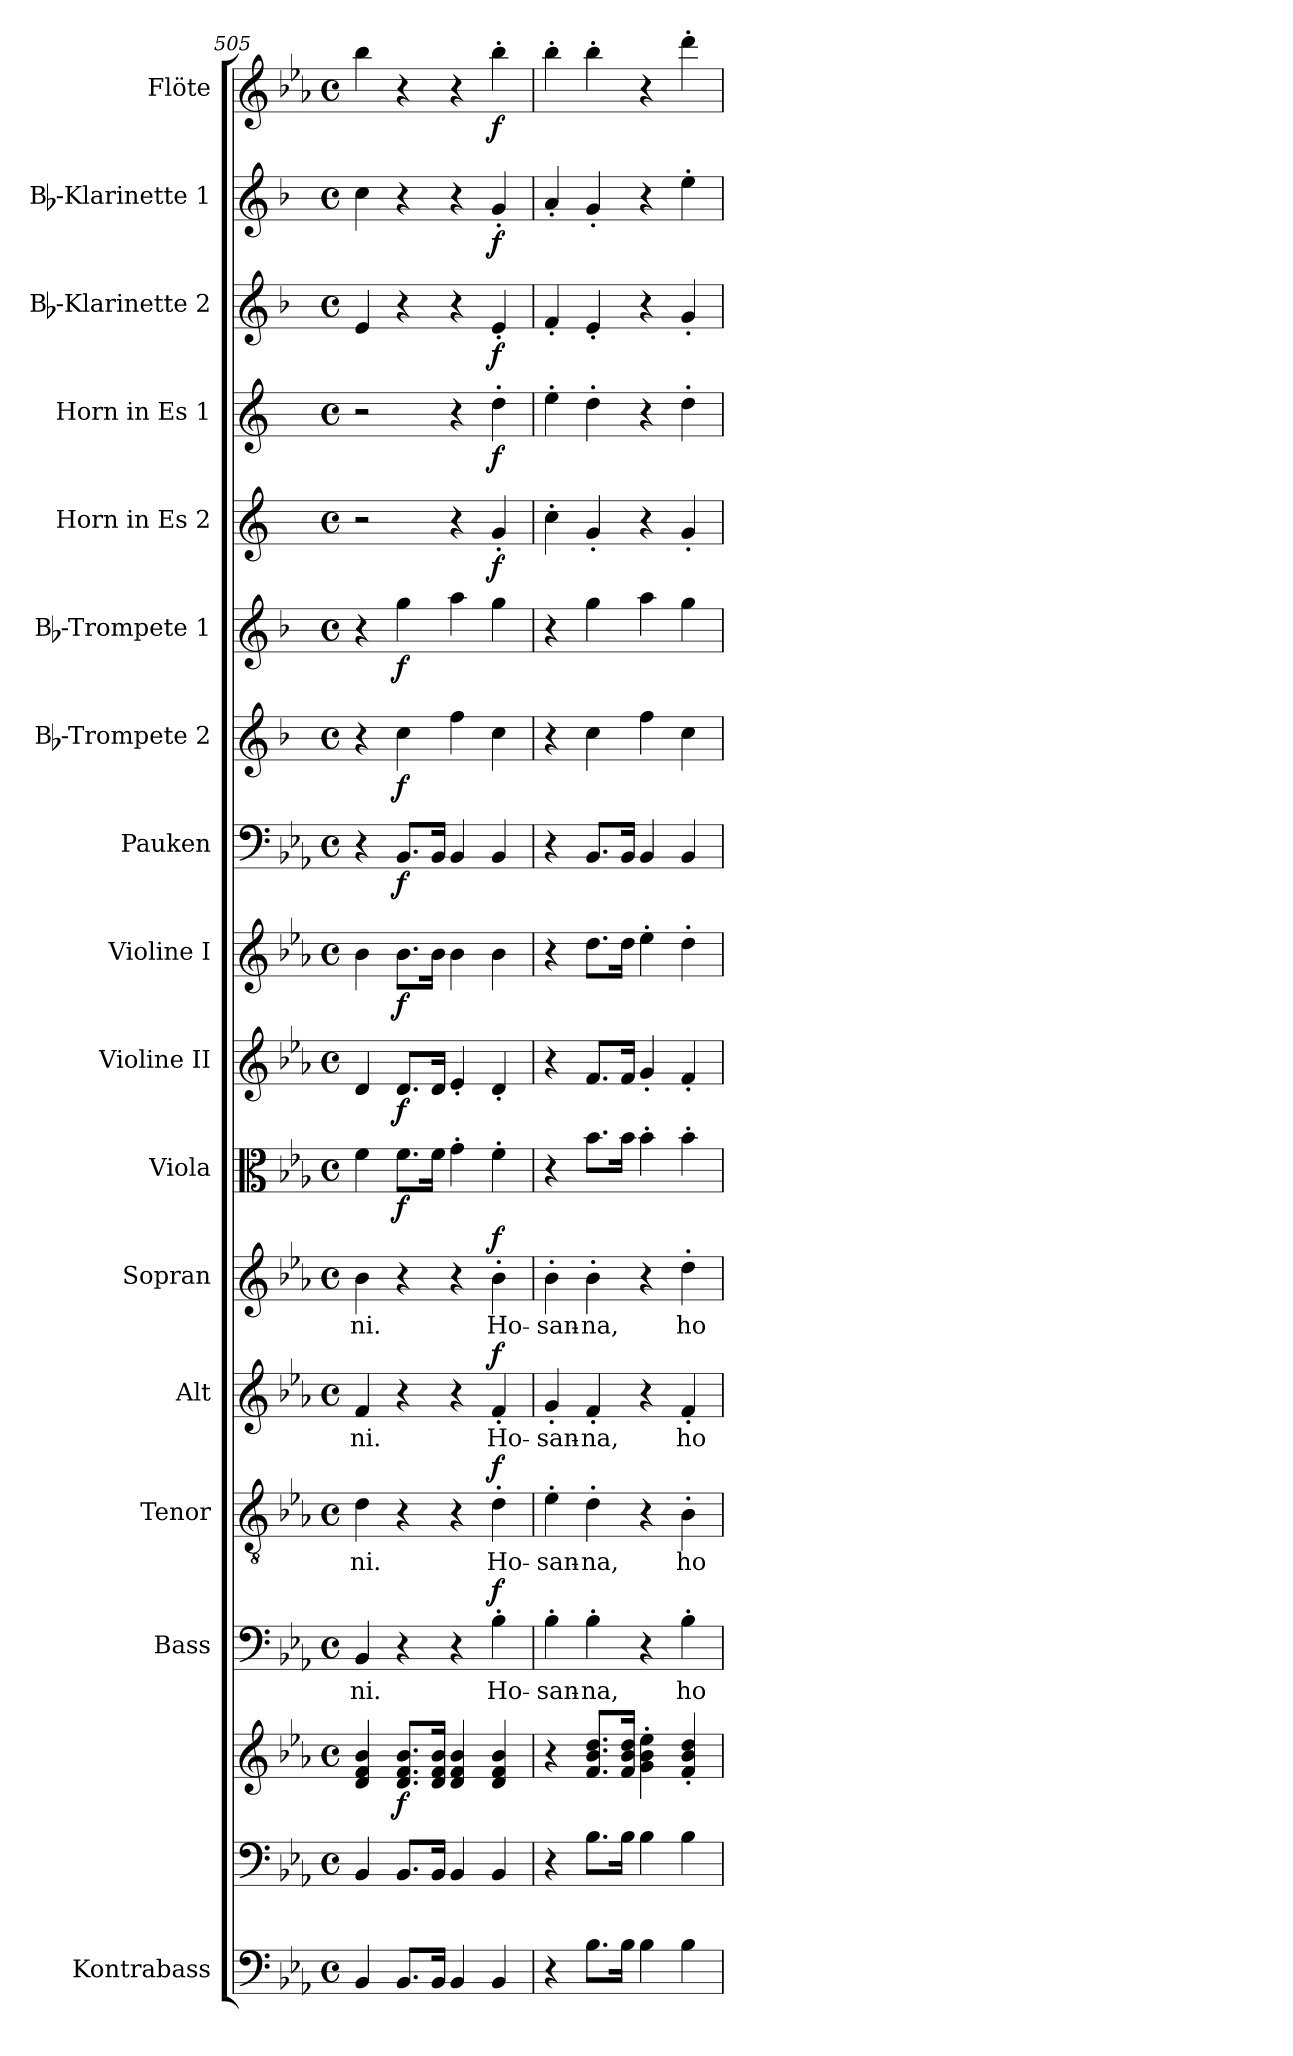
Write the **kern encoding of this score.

**kern	**kern	**kern	**dynam	**kern	**text	**dynam	**kern	**text	**dynam	**kern	**text	**dynam	**kern	**text	**dynam	**kern	**dynam	**kern	**dynam	**kern	**dynam	**kern	**dynam	**kern	**dynam	**kern	**dynam	**kern	**dynam	**kern	**dynam	**kern	**dynam	**kern	**dynam	**kern	**dynam
*part17	*part16	*part16	*part16	*part15	*part15	*part15	*part14	*part14	*part14	*part13	*part13	*part13	*part12	*part12	*part12	*part11	*part11	*part10	*part10	*part9	*part9	*part8	*part8	*part7	*part7	*part6	*part6	*part5	*part5	*part4	*part4	*part3	*part3	*part2	*part2	*part1	*part1
*staff18	*staff17	*staff16	*staff16/17	*staff15	*staff15	*staff15	*staff14	*staff14	*staff14	*staff13	*staff13	*staff13	*staff12	*staff12	*staff12	*staff11	*staff11	*staff10	*staff10	*staff9	*staff9	*staff8	*staff8	*staff7	*staff7	*staff6	*staff6	*staff5	*staff5	*staff4	*staff4	*staff3	*staff3	*staff2	*staff2	*staff1	*staff1
*I"Kontrabass	*	*	*	*I"Bass	*	*	*I"Tenor	*	*	*I"Alt	*	*	*I"Sopran	*	*	*I"Viola	*	*I"Violine II	*	*I"Violine I	*	*I"Pauken	*	*I"Bb-Trompete 2	*	*I"Bb-Trompete 1	*	*I"Horn in Es 2	*	*I"Horn in Es 1	*	*I"Bb-Klarinette 2	*	*I"Bb-Klarinette 1	*	*I"Flöte	*
*I'Kb.	*	*	*	*I'B.	*	*	*I'T.	*	*	*I'A.	*	*	*I'S.	*	*	*I'Vla.	*	*I'Vl. II	*	*I'Vl. I	*	*I'Pk.	*	*I'Bb Trp. 2	*	*I'Bb Trp. 1	*	*	*	*	*	*I'Bb Kl. 2	*	*I'Bb Kl. 1	*	*I'Fl.	*
*clefF4	*clefF4	*clefG2	*	*clefF4	*	*	*clefGv2	*	*	*clefG2	*	*	*clefG2	*	*	*clefC3	*	*clefG2	*	*clefG2	*	*clefF4	*	*clefG2	*	*clefG2	*	*clefG2	*	*clefG2	*	*clefG2	*	*clefG2	*	*clefG2	*
*ITrd7c12	*	*	*	*	*	*	*	*	*	*	*	*	*	*	*	*	*	*	*	*	*	*	*	*ITrd1c2	*	*ITrd1c2	*	*ITrd5c9	*	*ITrd5c9	*	*ITrd1c2	*	*ITrd1c2	*	*	*
*k[b-e-a-]	*k[b-e-a-]	*k[b-e-a-]	*	*k[b-e-a-]	*	*	*k[b-e-a-]	*	*	*k[b-e-a-]	*	*	*k[b-e-a-]	*	*	*k[b-e-a-]	*	*k[b-e-a-]	*	*k[b-e-a-]	*	*k[b-e-a-]	*	*k[b-e-a-]	*	*k[b-e-a-]	*	*k[b-e-a-]	*	*k[b-e-a-]	*	*k[b-e-a-]	*	*k[b-e-a-]	*	*k[b-e-a-]	*
*E-:	*E-:	*E-:	*	*E-:	*	*	*E-:	*	*	*E-:	*	*	*E-:	*	*	*E-:	*	*E-:	*	*E-:	*	*E-:	*	*E-:	*	*E-:	*	*E-:	*	*E-:	*	*E-:	*	*E-:	*	*E-:	*
*M4/4	*M4/4	*M4/4	*	*M4/4	*	*	*M4/4	*	*	*M4/4	*	*	*M4/4	*	*	*M4/4	*	*M4/4	*	*M4/4	*	*M4/4	*	*M4/4	*	*M4/4	*	*M4/4	*	*M4/4	*	*M4/4	*	*M4/4	*	*M4/4	*
*met(c)	*met(c)	*met(c)	*	*met(c)	*	*	*met(c)	*	*	*met(c)	*	*	*met(c)	*	*	*met(c)	*	*met(c)	*	*met(c)	*	*met(c)	*	*met(c)	*	*met(c)	*	*met(c)	*	*met(c)	*	*met(c)	*	*met(c)	*	*met(c)	*
=505	=505	=505	=505	=505	=505	=505	=505	=505	=505	=505	=505	=505	=505	=505	=505	=505	=505	=505	=505	=505	=505	=505	=505	=505	=505	=505	=505	=505	=505	=505	=505	=505	=505	=505	=505	=505	=505
!	!	!	!	!	!LO:LY:b	!	!	!LO:LY:b	!	!	!LO:LY:b	!	!	!LO:LY:b	!	!	!	!	!	!	!	!	!	!	!	!	!	!	!	!	!	!	!	!	!	!	!
4BBB-/	4BB-/	4d/ 4f/ 4b-/	.	4BB-/	-ni.	.	4d\	-ni.	.	4f/	-ni.	.	4b-\	-ni.	.	4f\	.	4d/	.	4b-\	.	4r	.	4r	.	4r	.	2r	.	2r	.	4d/	.	4b-\	.	4bb-\	.
!	!	!	!LO:DY:b	!	!	!	!	!	!	!	!	!	!	!	!	!	!LO:DY:b	!	!LO:DY:b	!	!LO:DY:b	!	!LO:DY:b	!	!LO:DY:b	!	!LO:DY:b	!	!	!	!	!	!	!	!	!	!
8.BBB-/L	8.BB-/L	8.d/ 8.f/ 8.b-/L	f	4r	.	.	4r	.	.	4r	.	.	4r	.	.	8.f\L	f	8.d/L	f	8.b-\L	f	8.BB-/L	f	4b-\	f	4ff\	f	.	.	.	.	4r	.	4r	.	4r	.
16BBB-/Jk	16BB-/Jk	16d/ 16f/ 16b-/Jk	.	.	.	.	.	.	.	.	.	.	.	.	.	16f\Jk	.	16d/Jk	.	16b-\Jk	.	16BB-/Jk	.	.	.	.	.	.	.	.	.	.	.	.	.	.	.
4BBB-/	4BB-/	4d/ 4f/ 4b-/	.	4r	.	.	4r	.	.	4r	.	.	4r	.	.	4g'>\	.	4e-'</	.	4b-\	.	4BB-/	.	4ee-\	.	4gg\	.	4r	.	4r	.	4r	.	4r	.	4r	.
!	!	!	!	!	!LO:LY:b	!LO:DY:a	!	!LO:LY:b	!LO:DY:a	!	!LO:LY:b	!LO:DY:a	!	!LO:LY:b	!LO:DY:a	!	!	!	!	!	!	!	!	!	!	!	!	!	!LO:DY:b	!	!LO:DY:b	!	!LO:DY:b	!	!LO:DY:b	!	!LO:DY:b
4BBB-/	4BB-/	4d/ 4f/ 4b-/	.	4B-'>\	Ho-	f	4d'>\	Ho-	f	4f'</	Ho-	f	4b-'>\	Ho-	f	4f'>\	.	4d'</	.	4b-\	.	4BB-/	.	4b-\	.	4ff\	.	4B-'</	f	4f'<\	f	4d'</	f	4f'</	f	4bb-'>\	f
=506	=506	=506	=506	=506	=506	=506	=506	=506	=506	=506	=506	=506	=506	=506	=506	=506	=506	=506	=506	=506	=506	=506	=506	=506	=506	=506	=506	=506	=506	=506	=506	=506	=506	=506	=506	=506	=506
!	!	!	!	!	!LO:LY:b	!	!	!LO:LY:b	!	!	!LO:LY:b	!	!	!LO:LY:b	!	!	!	!	!	!	!	!	!	!	!	!	!	!	!	!	!	!	!	!	!	!	!
4r	4r	4r	.	4B-'>\	-san-	.	4e-'>\	-san-	.	4g'</	-san-	.	4b-'>\	-san-	.	4r	.	4r	.	4r	.	4r	.	4r	.	4r	.	4e-'<\	.	4g'<\	.	4e-'</	.	4g'</	.	4bb-'>\	.
!	!	!	!	!	!LO:LY:b	!	!	!LO:LY:b	!	!	!LO:LY:b	!	!	!LO:LY:b	!	!	!	!	!	!	!	!	!	!	!	!	!	!	!	!	!	!	!	!	!	!	!
8.BB-\L	8.B-\L	8.f/ 8.b-/ 8.dd/L	.	4B-'>\	-na,	.	4d'>\	-na,	.	4f'</	-na,	.	4b-'>\	-na,	.	8.b-\L	.	8.f/L	.	8.dd\L	.	8.BB-/L	.	4b-\	.	4ff\	.	4B-'</	.	4f'<\	.	4d'</	.	4f'</	.	4bb-'>\	.
16BB-\Jk	16B-\Jk	16f/ 16b-/ 16dd/Jk	.	.	.	.	.	.	.	.	.	.	.	.	.	16b-\Jk	.	16f/Jk	.	16dd\Jk	.	16BB-/Jk	.	.	.	.	.	.	.	.	.	.	.	.	.	.	.
4BB-\	4B-\	4g\'> 4b-\'> 4ee-\'>	.	4r	.	.	4r	.	.	4r	.	.	4r	.	.	4b-'>\	.	4g'</	.	4ee-'>\	.	4BB-/	.	4ee-\	.	4gg\	.	4r	.	4r	.	4r	.	4r	.	4r	.
!	!	!	!	!	!LO:LY:b	!	!	!LO:LY:b	!	!	!LO:LY:b	!	!	!LO:LY:b	!	!	!	!	!	!	!	!	!	!	!	!	!	!	!	!	!	!	!	!	!	!	!
4BB-\	4B-\	4f/'< 4b-/'< 4dd/'<	.	4B-'>\	ho-	.	4B-'>\	ho-	.	4f'</	ho-	.	4dd'>\	ho-	.	4b-'>\	.	4f'</	.	4dd'>\	.	4BB-/	.	4b-\	.	4ff\	.	4B-'</	.	4f'<\	.	4f'</	.	4dd'>\	.	4ddd'>\	.
=	=	=	=	=	=	=	=	=	=	=	=	=	=	=	=	=	=	=	=	=	=	=	=	=	=	=	=	=	=	=	=	=	=	=	=	=	=
*-	*-	*-	*-	*-	*-	*-	*-	*-	*-	*-	*-	*-	*-	*-	*-	*-	*-	*-	*-	*-	*-	*-	*-	*-	*-	*-	*-	*-	*-	*-	*-	*-	*-	*-	*-	*-	*-
